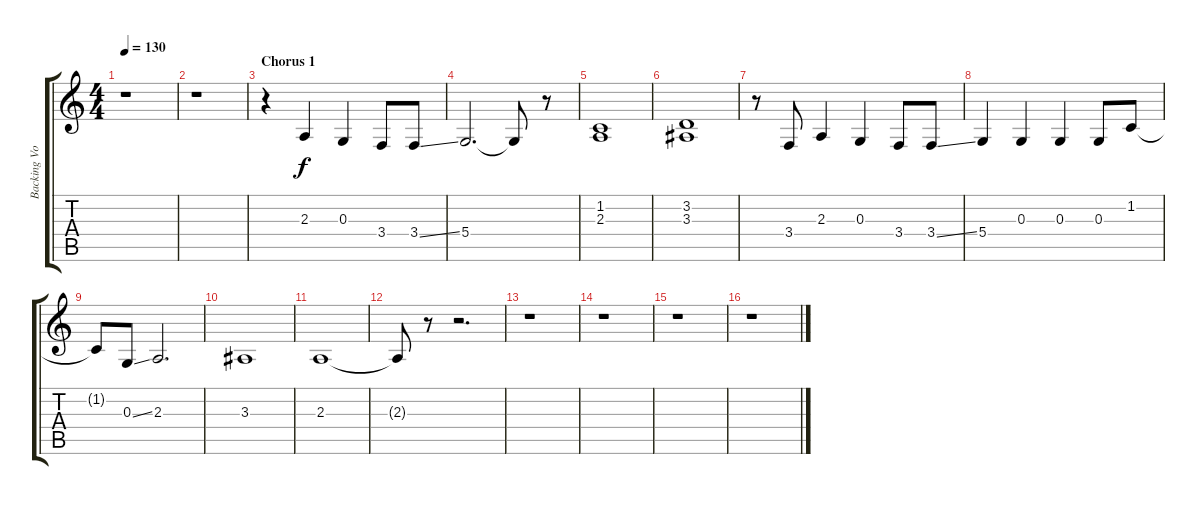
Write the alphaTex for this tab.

\track ("Backing Vocals - M. Shadows" "Backing Vo") {instrument flute}
\staff {score tabs}
\tuning (E4 B3 G3 D3 A2 D2) {hide}
\ts (4 4)
\tempo 130
\clef g2
\ks c
r.1{dy f} |
r.1 |
\section ("" "Chorus 1")
r.4 2.3.4 0.3.4 3.4.8 3.4{ss}.8 |
5.4.2{d} 5.4{t}.8 r.8 |
(1.2 2.3).1 |
(3.2 3.3).1 |
r.8 3.4.8 2.3.4 0.3.4 3.4.8 3.4{ss}.8 |
5.4.4 0.3.4 0.3.4 0.3.8 1.2.8 |
1.2{t}.8 0.3{ss}.8 2.3.2{d} |
3.3.1 |
2.3.1 |
2.3{t}.8 r.8 r.2{d} |
r.1 |
r.1 |
r.1 |
r.1
